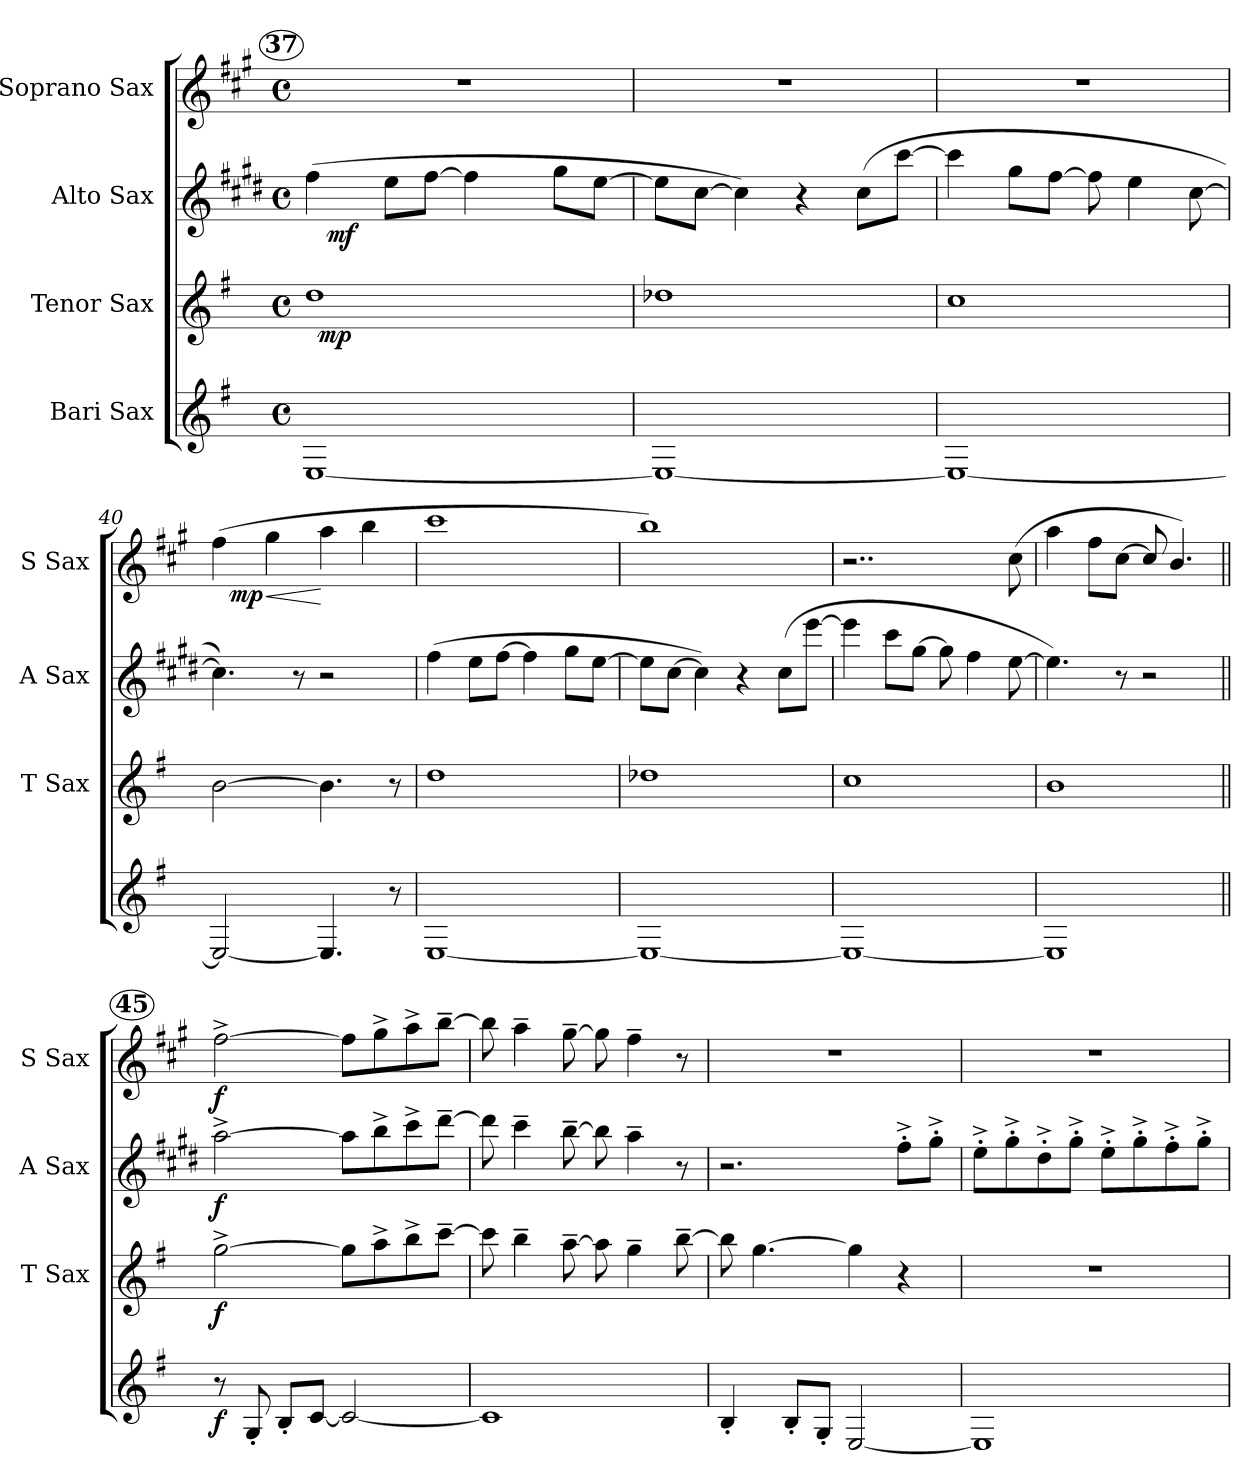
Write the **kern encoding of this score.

**kern	**dynam	**kern	**dynam	**kern	**dynam	**kern	**dynam
*part4	*part4	*part3	*part3	*part2	*part2	*part1	*part1
*staff4	*staff4	*staff3	*staff3	*staff2	*staff2	*staff1	*staff1
*I"Bari Sax	*	*I"Tenor Sax	*	*I"Alto Sax	*	*I"Soprano Sax	*
*	*	*I'T Sax	*	*I'A Sax	*	*I'S Sax	*
*clefG2	*	*clefG2	*	*clefG2	*	*clefG2	*
*ITrd12c21	*	*ITrd8c14	*	*ITrd5c9	*	*ITrd1c2	*
*k[f#]	*	*k[f#]	*	*k[f#]	*	*k[f#]	*
*G:	*	*G:	*	*G:	*	*G:	*
*M4/4	*	*M4/4	*	*M4/4	*	*M4/4	*
*met(c)	*	*met(c)	*	*met(c)	*	*met(c)	*
!!LO:REH:place=s1:a:B:enc=circle:fs=9.6:t=37
=37	=37	=37	=37	=37	=37	=37	=37
*	*	*^	*	*^	*	*	*
[1EE	.	1d	48ryy	.	(>4a\	32ryy	.	1r	.
!	!	!	!	!LO:DY:b	!	!	!	!	!
.	.	.	3%2ryy	mp	.	.	.	.	.
!	!	!	!	!	!	!	!LO:DY:b	!	!
.	.	.	.	.	.	2ryy	mf	.	.
.	.	.	.	.	8g\L	.	.	.	.
.	.	.	.	.	[8a\J	.	.	.	.
.	.	.	.	.	4a\]	.	.	.	.
.	.	.	.	.	.	4...ryy	.	.	.
.	.	.	6...ryy	.	.	.	.	.	.
.	.	.	.	.	8b\L	.	.	.	.
.	.	.	.	.	[8g\J	.	.	.	.
*	*	*v	*v	*	*	*	*	*	*
*	*	*	*	*v	*v	*	*	*
=38	=38	=38	=38	=38	=38	=38	=38
1EE_	.	1d-X	.	8g\L]	.	1r	.
.	.	.	.	[8e\J	.	.	.
.	.	.	.	4e\])	.	.	.
.	.	.	.	4r	.	.	.
.	.	.	.	(>8e\L	.	.	.
.	.	.	.	[8ee\J	.	.	.
=39	=39	=39	=39	=39	=39	=39	=39
1EE_	.	1c	.	4ee\]	.	1r	.
.	.	.	.	8b\L	.	.	.
.	.	.	.	[8a\J	.	.	.
.	.	.	.	8a\]	.	.	.
.	.	.	.	4g\	.	.	.
.	.	.	.	[8e\	.	.	.
=40	=40	=40	=40	=40	=40	=40	=40
*	*	*	*	*	*	*^	*
2EE/_	.	[2B\	.	4.e\])	.	(>4ee\	16ryy	.
!	!	!	!	!	!	!	!	!LO:DY:b
.	.	.	.	.	.	.	2...ryy	mp
!	!	!	!	!	!	!	!	!LO:HP:b
.	.	.	.	.	.	4ff#\	.	<
.	.	.	.	8r	.	.	.	.
4.EE/]	.	4.B\]	.	2r	.	4gg\	.	[
.	.	.	.	.	.	4aa\	.	.
8r	.	8r	.	.	.	.	.	.
*	*	*	*	*	*	*v	*v	*
!!LO:LB:g=z
=41	=41	=41	=41	=41	=41	=41	=41
[1EE	.	1d	.	(>4a\	.	1bb	.
.	.	.	.	8g\L	.	.	.
.	.	.	.	[8a\J	.	.	.
.	.	.	.	4a\]	.	.	.
.	.	.	.	8b\L	.	.	.
.	.	.	.	[8g\J	.	.	.
=42	=42	=42	=42	=42	=42	=42	=42
1EE_	.	1d-X	.	8g\L]	.	1aa)	.
.	.	.	.	[8e\J	.	.	.
.	.	.	.	4e\])	.	.	.
.	.	.	.	4r	.	.	.
.	.	.	.	(>8e\L	.	.	.
.	.	.	.	[8gg\J	.	.	.
=43	=43	=43	=43	=43	=43	=43	=43
1EE_	.	1c	.	4gg\]	.	2..r	.
.	.	.	.	8ee\L	.	.	.
.	.	.	.	[8b\J	.	.	.
.	.	.	.	8b\]	.	.	.
.	.	.	.	4a\	.	.	.
.	.	.	.	[8g\	.	(>8b\	.
=44	=44	=44	=44	=44	=44	=44	=44
1EE]	.	1B	.	4.g\])	.	4gg\	.
.	.	.	.	.	.	8ee\L	.
.	.	.	.	8r	.	[8b\J	.
.	.	.	.	2r	.	8b/]	.
.	.	.	.	.	.	4.a/)	.
!!LO:REH:place=s1:a:B:enc=circle:fs=9.6:t=45
=45||	=45||	=45||	=45||	=45||	=45||	=45||	=45||
!	!LO:DY:b	!	!LO:DY:b	!	!LO:DY:b	!	!LO:DY:b
8r	f	[2g^>\	f	[2cc^>\	f	[2ee^>\	f
8GG'</	.	.	.	.	.	.	.
8BB'</L	.	.	.	.	.	.	.
[8C/J	.	.	.	.	.	.	.
2C/_	.	8g\L]	.	8cc\L]	.	8ee\L]	.
.	.	8a^>\	.	8dd^>\	.	8ff#^>\	.
.	.	8b^>\	.	8ee^>\	.	8gg^>\	.
.	.	[8cc~>\J	.	[8ff#~>\J	.	[8aa~>\J	.
=46	=46	=46	=46	=46	=46	=46	=46
1C]	.	8cc\]	.	8ff#\]	.	8aa\]	.
.	.	4b~>\	.	4ee~>\	.	4gg~>\	.
.	.	[8a~>\	.	[8dd~>\	.	[8ff#~>\	.
.	.	8a\]	.	8dd\]	.	8ff#\]	.
.	.	4g~>\	.	4cc~>\	.	4ee~>\	.
.	.	[8b~>\	.	8r	.	8r	.
=47	=47	=47	=47	=47	=47	=47	=47
4BB'</	.	8b\]	.	2.r	.	1r	.
.	.	[4.g\	.	.	.	.	.
8BB'</L	.	.	.	.	.	.	.
8GG'</J	.	.	.	.	.	.	.
[2EE/	.	4g\]	.	.	.	.	.
.	.	4r	.	8a^>'>\L	.	.	.
.	.	.	.	8b^>'>\J	.	.	.
=48	=48	=48	=48	=48	=48	=48	=48
1EE]	.	1r	.	8g^>'>\L	.	1r	.
.	.	.	.	8b^>'>\	.	.	.
.	.	.	.	8f#^>'>\	.	.	.
.	.	.	.	8b^>'>\J	.	.	.
.	.	.	.	8g^>'>\L	.	.	.
.	.	.	.	8b^>'>\	.	.	.
.	.	.	.	8a^>'>\	.	.	.
.	.	.	.	8b^>'>\J	.	.	.
=	=	=	=	=	=	=	=
*-	*-	*-	*-	*-	*-	*-	*-
